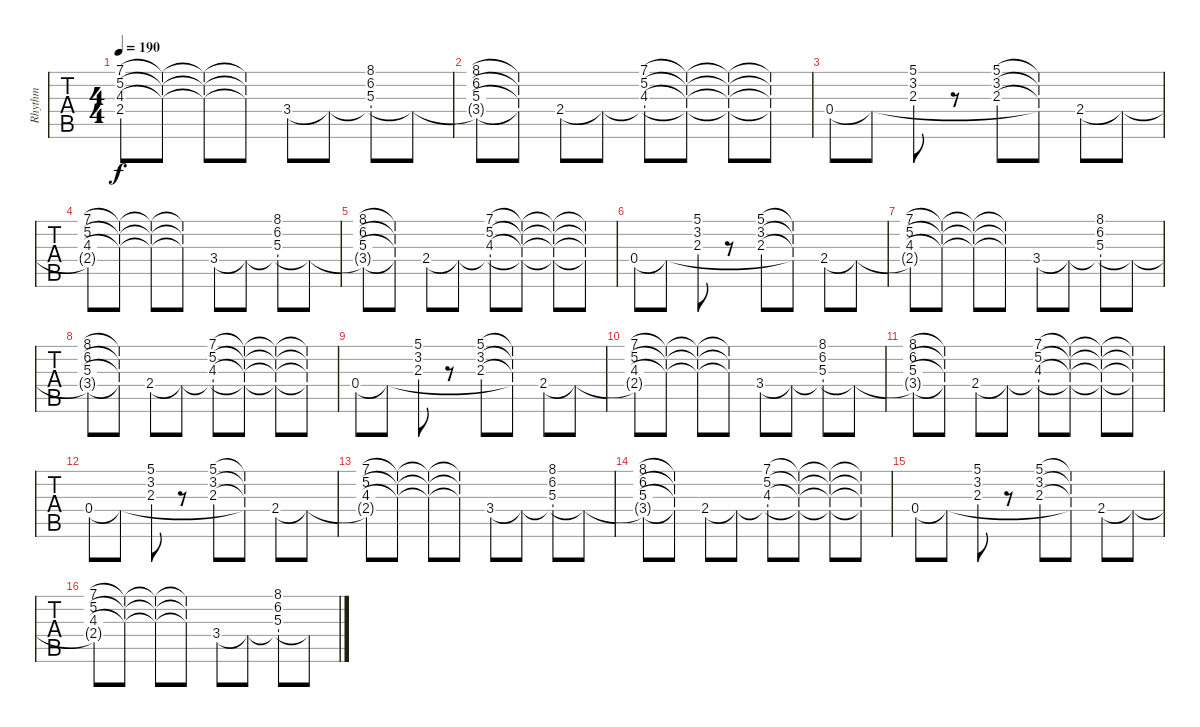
\track ("Rhythm" "Rhythm") {instrument harpsichord}
\staff {tabs}
\tuning (E4 B3 G3 D3 A2 E2) {hide}
\ts (4 4)
\tempo 190
\clef g2
\ks c
(7.1 5.2 4.3 2.4{t}).8{dy f} (7.1{t} 5.2{t} 4.3{t}).8 (7.1{t} 5.2{t} 4.3{t}).8 (7.1{t} 5.2{t} 4.3{t}).8 3.4.8 3.4{t}.8 (8.1 6.2 5.3 3.4{t}).8 3.4{t}.8 |
(8.1 6.2 5.3 3.4{t}).8 (8.1{t} 6.2{t} 5.3{t} 3.4{t}).8 2.4.8 2.4{t}.8 (7.1 5.2 4.3 2.4{t}).8 (7.1{t} 5.2{t} 4.3{t} 2.4{t}).8 (7.1{t} 5.2{t} 4.3{t} 2.4{t}).8 (7.1{t} 5.2{t} 4.3{t} 2.4{t}).8 |
0.4.8 0.4{t}.8 (5.1 3.2 2.3).8 r.8 (5.1 3.2 2.3).8 (5.1{t} 3.2{t} 2.3{t} 0.4{t}).8 2.4.8 2.4{t}.8 |
(7.1 5.2 4.3 2.4{t}).8 (7.1{t} 5.2{t} 4.3{t}).8 (7.1{t} 5.2{t} 4.3{t}).8 (7.1{t} 5.2{t} 4.3{t}).8 3.4.8 3.4{t}.8 (8.1 6.2 5.3 3.4{t}).8 3.4{t}.8 |
(8.1 6.2 5.3 3.4{t}).8 (8.1{t} 6.2{t} 5.3{t} 3.4{t}).8 2.4.8 2.4{t}.8 (7.1 5.2 4.3 2.4{t}).8 (7.1{t} 5.2{t} 4.3{t} 2.4{t}).8 (7.1{t} 5.2{t} 4.3{t} 2.4{t}).8 (7.1{t} 5.2{t} 4.3{t} 2.4{t}).8 |
0.4.8 0.4{t}.8 (5.1 3.2 2.3).8 r.8 (5.1 3.2 2.3).8 (5.1{t} 3.2{t} 2.3{t} 0.4{t}).8 2.4.8 2.4{t}.8 |
(7.1 5.2 4.3 2.4{t}).8 (7.1{t} 5.2{t} 4.3{t}).8 (7.1{t} 5.2{t} 4.3{t}).8 (7.1{t} 5.2{t} 4.3{t}).8 3.4.8 3.4{t}.8 (8.1 6.2 5.3 3.4{t}).8 3.4{t}.8 |
(8.1 6.2 5.3 3.4{t}).8 (8.1{t} 6.2{t} 5.3{t} 3.4{t}).8 2.4.8 2.4{t}.8 (7.1 5.2 4.3 2.4{t}).8 (7.1{t} 5.2{t} 4.3{t} 2.4{t}).8 (7.1{t} 5.2{t} 4.3{t} 2.4{t}).8 (7.1{t} 5.2{t} 4.3{t} 2.4{t}).8 |
0.4.8 0.4{t}.8 (5.1 3.2 2.3).8 r.8 (5.1 3.2 2.3).8 (5.1{t} 3.2{t} 2.3{t} 0.4{t}).8 2.4.8 2.4{t}.8 |
(7.1 5.2 4.3 2.4{t}).8 (7.1{t} 5.2{t} 4.3{t}).8 (7.1{t} 5.2{t} 4.3{t}).8 (7.1{t} 5.2{t} 4.3{t}).8 3.4.8 3.4{t}.8 (8.1 6.2 5.3 3.4{t}).8 3.4{t}.8 |
(8.1 6.2 5.3 3.4{t}).8 (8.1{t} 6.2{t} 5.3{t} 3.4{t}).8 2.4.8 2.4{t}.8 (7.1 5.2 4.3 2.4{t}).8 (7.1{t} 5.2{t} 4.3{t} 2.4{t}).8 (7.1{t} 5.2{t} 4.3{t} 2.4{t}).8 (7.1{t} 5.2{t} 4.3{t} 2.4{t}).8 |
0.4.8 0.4{t}.8 (5.1 3.2 2.3).8 r.8 (5.1 3.2 2.3).8 (5.1{t} 3.2{t} 2.3{t} 0.4{t}).8 2.4.8 2.4{t}.8 |
(7.1 5.2 4.3 2.4{t}).8 (7.1{t} 5.2{t} 4.3{t}).8 (7.1{t} 5.2{t} 4.3{t}).8 (7.1{t} 5.2{t} 4.3{t}).8 3.4.8 3.4{t}.8 (8.1 6.2 5.3 3.4{t}).8 3.4{t}.8 |
(8.1 6.2 5.3 3.4{t}).8 (8.1{t} 6.2{t} 5.3{t} 3.4{t}).8 2.4.8 2.4{t}.8 (7.1 5.2 4.3 2.4{t}).8 (7.1{t} 5.2{t} 4.3{t} 2.4{t}).8 (7.1{t} 5.2{t} 4.3{t} 2.4{t}).8 (7.1{t} 5.2{t} 4.3{t} 2.4{t}).8 |
0.4.8 0.4{t}.8 (5.1 3.2 2.3).8 r.8 (5.1 3.2 2.3).8 (5.1{t} 3.2{t} 2.3{t} 0.4{t}).8 2.4.8 2.4{t}.8 |
(7.1 5.2 4.3 2.4{t}).8 (7.1{t} 5.2{t} 4.3{t}).8 (7.1{t} 5.2{t} 4.3{t}).8 (7.1{t} 5.2{t} 4.3{t}).8 3.4.8 3.4{t}.8 (8.1 6.2 5.3 3.4{t}).8 3.4{t}.8
